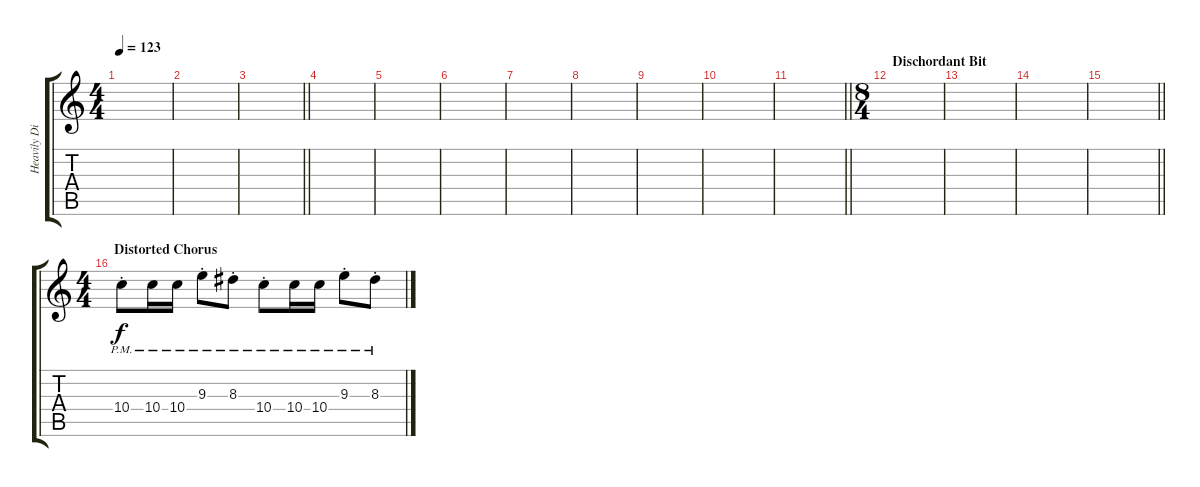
\track ("Heavily Distorted Guitar" "Heavily Di") {instrument distortionguitar}
\staff {score tabs}
\tuning (E4 B3 G3 D3 A2 E2) {hide}
\ts (4 4)
\tempo 123
\clef g2
\ks c
|
|
\barLineRight lightlight
|
|
|
|
|
|
|
|
\barLineRight lightlight
|
\ts (8 4)
\section ("" "Dischordant Bit")
|
|
|
\barLineRight lightlight
|
\ts (4 4)
\section ("" "Distorted Chorus")
10.4{pm st}.8 10.4{pm}.16 10.4{pm}.16 9.3{pm st}.8 8.3{pm st}.8 10.4{pm st}.8 10.4{pm}.16 10.4{pm}.16 9.3{pm st}.8 8.3{pm st}.8
